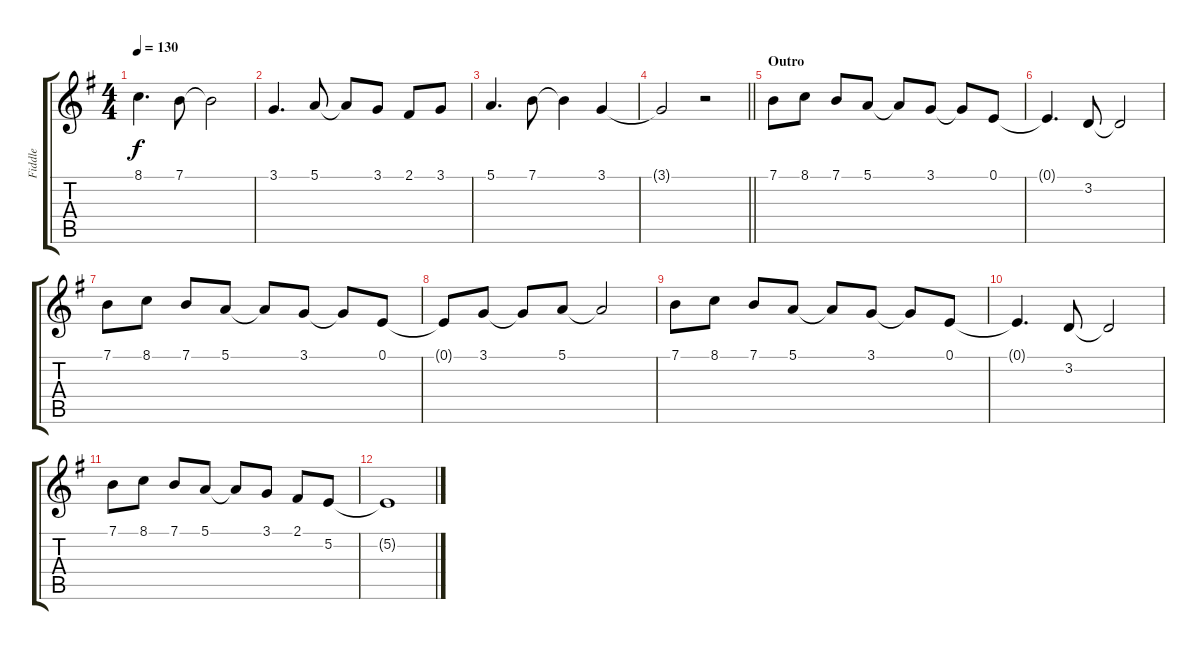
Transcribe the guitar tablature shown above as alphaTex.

\track ("Fiddle" "Fiddle") {instrument violin}
\staff {score tabs}
\tuning (E4 B3 G3 D3 A2 E2) {hide}
\ts (4 4)
\tempo 130
\clef g2
\ks g
8.1.4{d dy f} 7.1.8 7.1{t}.2 |
3.1.4{d} 5.1.8 5.1{t}.8 3.1.8 2.1.8 3.1.8 |
5.1.4{d} 7.1.8 7.1{t}.4 3.1.4 |
\barLineRight lightlight
3.1{t}.2 r.2 |
\section ("" "Outro")
7.1.8 8.1.8 7.1.8 5.1.8 5.1{t}.8 3.1.8 3.1{t}.8 0.1.8 |
0.1{t}.4{d} 3.2.8 3.2{t}.2 |
7.1.8 8.1.8 7.1.8 5.1.8 5.1{t}.8 3.1.8 3.1{t}.8 0.1.8 |
0.1{t}.8 3.1.8 3.1{t}.8 5.1.8 5.1{t}.2 |
7.1.8 8.1.8 7.1.8 5.1.8 5.1{t}.8 3.1.8 3.1{t}.8 0.1.8 |
0.1{t}.4{d} 3.2.8 3.2{t}.2 |
7.1.8 8.1.8 7.1.8 5.1.8 5.1{t}.8 3.1.8 2.1.8 5.2.8 |
5.2{t}.1
